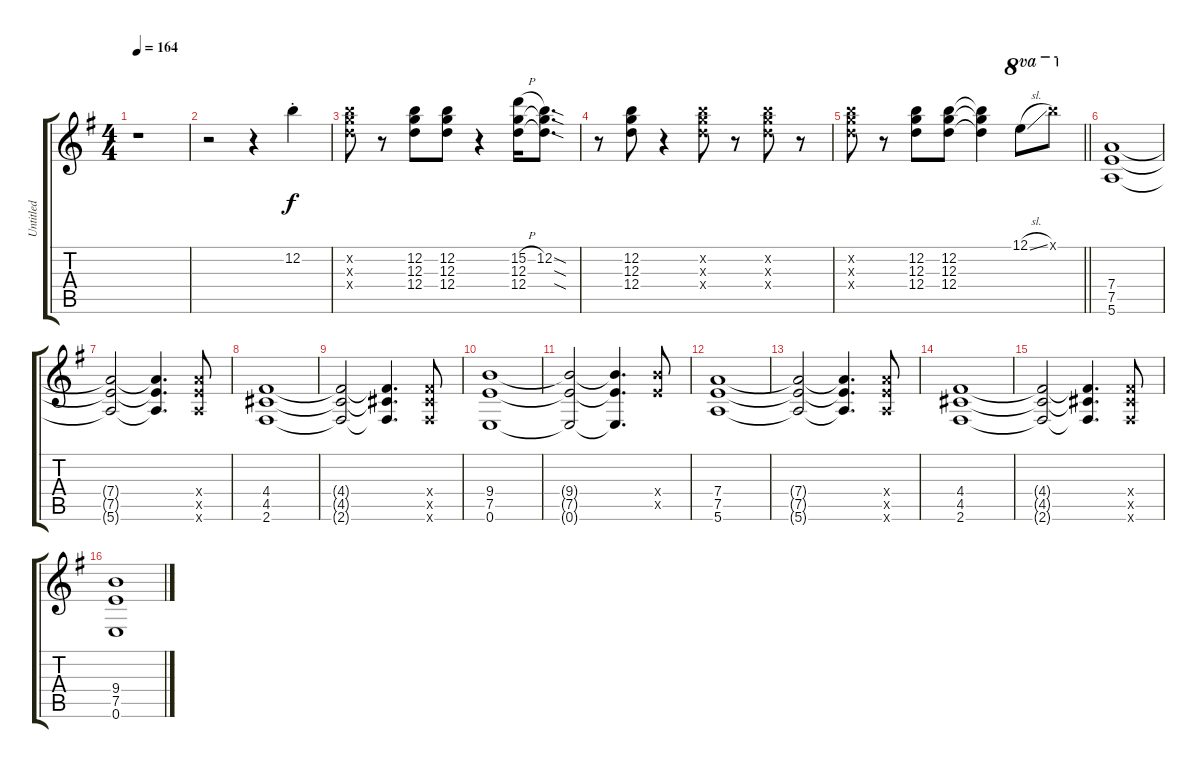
\track ("Untitled" "Untitled") {instrument distortionguitar}
\staff {score tabs}
\tuning (E4 B3 G3 D3 A2 E2) {hide}
\ts (4 4)
\tempo 164
\clef g2
\ks g
r.1{dy fff} |
r.2 r.4 12.2{st}.4{dy f} |
(12.2{x} 12.3{x} 12.4{x}).8 r.8 (12.2 12.3 12.4).8 (12.2 12.3 12.4).8 r.4 (15.2{h} 12.3 12.4).16 (12.2{sod} 12.3{sod t} 12.4{sod t}).8{d} |
r.8 (12.2 12.3 12.4).8 r.4 (12.2{x} 12.3{x} 12.4{x}).8 r.8 (12.2{x} 12.3{x} 12.4{x}).8 r.8 |
\barLineRight lightlight
(12.2{x} 12.3{x} 12.4{x}).8 r.8 (12.2 12.3 12.4).8 (12.2 12.3 12.4).8 (12.2{t} 12.3{t} 12.4{t}).4 12.1{sl}.8{ot 8va} 19.1{x}.8{ot 8va} |
(7.4 7.5 5.6).1 |
(7.4{t} 7.5{t} 5.6{t}).2 (7.4{t} 7.5{t} 5.6{t}).4{d} (7.4{x} 7.5{x} 5.6{x}).8 |
(4.4 4.5 2.6).1 |
(4.4{t} 4.5{t} 2.6{t}).2 (4.4{t} 4.5{t} 2.6{t}).4{d} (4.4{x} 4.5{x} 2.6{x}).8 |
(9.4 7.5 0.6).1 |
(9.4{t} 7.5{t} 0.6{t}).2 (9.4{t} 7.5{t} 0.6{t}).4{d} (9.4{x} 7.5{x}).8 |
(7.4 7.5 5.6).1 |
(7.4{t} 7.5{t} 5.6{t}).2 (7.4{t} 7.5{t} 5.6{t}).4{d} (7.4{x} 7.5{x} 5.6{x}).8 |
(4.4 4.5 2.6).1 |
(4.4{t} 4.5{t} 2.6{t}).2 (4.4{t} 4.5{t} 2.6{t}).4{d} (4.4{x} 4.5{x} 2.6{x}).8 |
(9.4 7.5 0.6).1
